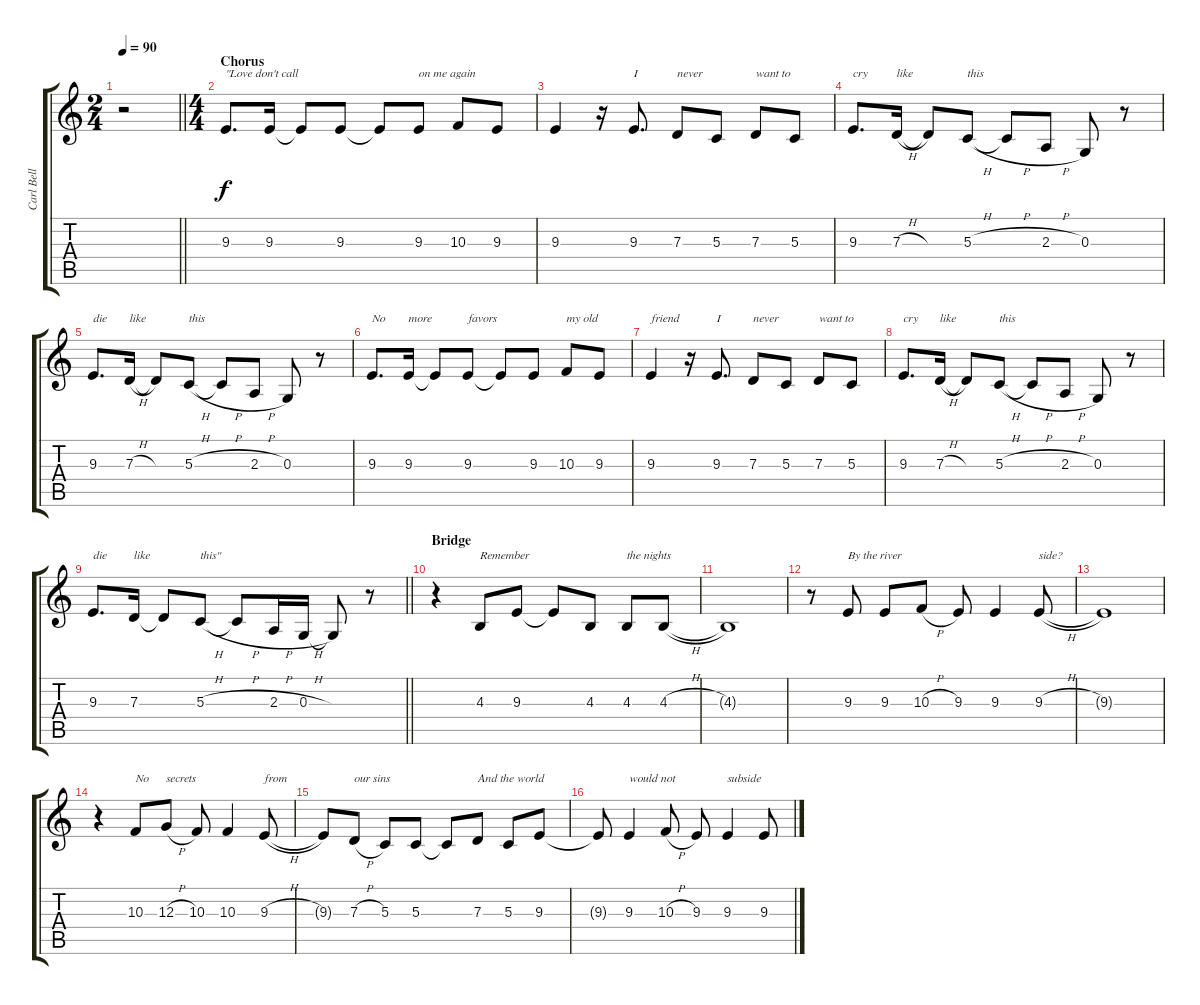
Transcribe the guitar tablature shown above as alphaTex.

\track ("Carl Bell (Backing Vocals)" "Carl Bell ") {instrument harmonica}
\staff {score tabs}
\tuning (E4 B3 G3 D3 A2 E2) {hide}
\ts (2 4)
\tempo 90
\clef g2
\barLineRight lightlight
\ks c
r.2{dy f} |
\ts (4 4)
\section ("" "Chorus")
9.3.8{d txt "\"Love don't call"} 9.3.16 9.3{t}.8 9.3.8 9.3{t}.8 9.3.8{txt "on me again"} 10.3.8 9.3.8 |
9.3.4 r.16 9.3.8{d txt "I"} 7.3.8{txt "never"} 5.3.8 7.3.8{txt "want to"} 5.3.8 |
9.3.8{d txt "cry"} 7.3{h}.16{txt "like"} 7.3{t}.8 5.3{h}.8{txt "this"} 5.3{h t}.8 2.3{h}.8 0.3.8 r.8 |
9.3.8{d txt "die"} 7.3{h}.16{txt "like"} 7.3{t}.8 5.3{h}.8{txt "this"} 5.3{h t}.8 2.3{h}.8 0.3.8 r.8 |
9.3.8{d txt "No"} 9.3.16{txt "more"} 9.3{t}.8 9.3.8{txt "favors"} 9.3{t}.8 9.3.8 10.3.8{txt "my old"} 9.3.8 |
9.3.4{txt "friend"} r.16 9.3.8{d txt "I"} 7.3.8{txt "never"} 5.3.8 7.3.8{txt "want to"} 5.3.8 |
9.3.8{d txt "cry"} 7.3{h}.16{txt "like"} 7.3{t}.8 5.3{h}.8{txt "this"} 5.3{h t}.8 2.3{h}.8 0.3.8 r.8 |
\barLineRight lightlight
9.3.8{d txt "die"} 7.3.16{txt "like"} 7.3{t}.8 5.3{h}.8{txt "this\""} 5.3{h t}.8 2.3{h}.16 0.3{h}.16 0.3{t}.8 r.8 |
\section ("" "Bridge")
r.4 4.3.8{txt "Remember"} 9.3.8 9.3{t}.8 4.3.8 4.3.8{txt "the nights"} 4.3{h}.8 |
4.3{t}.1 |
r.8 9.3.8{txt "By the river"} 9.3.8 10.3{h}.8 9.3.8 9.3.4 9.3{h}.8{txt "side?"} |
9.3{t}.1 |
r.4 10.3.8{txt "No"} 12.3{h}.8{txt "secrets"} 10.3.8 10.3.4 9.3{h}.8{txt "from"} |
9.3{t}.8 7.3{h}.8{txt "our sins"} 5.3.8 5.3.8 5.3{t}.8 7.3.8{txt "And the world"} 5.3.8 9.3.8 |
9.3{t}.8 9.3.4{txt "would not"} 10.3{h}.8 9.3.8 9.3.4{txt "subside"} 9.3.8
